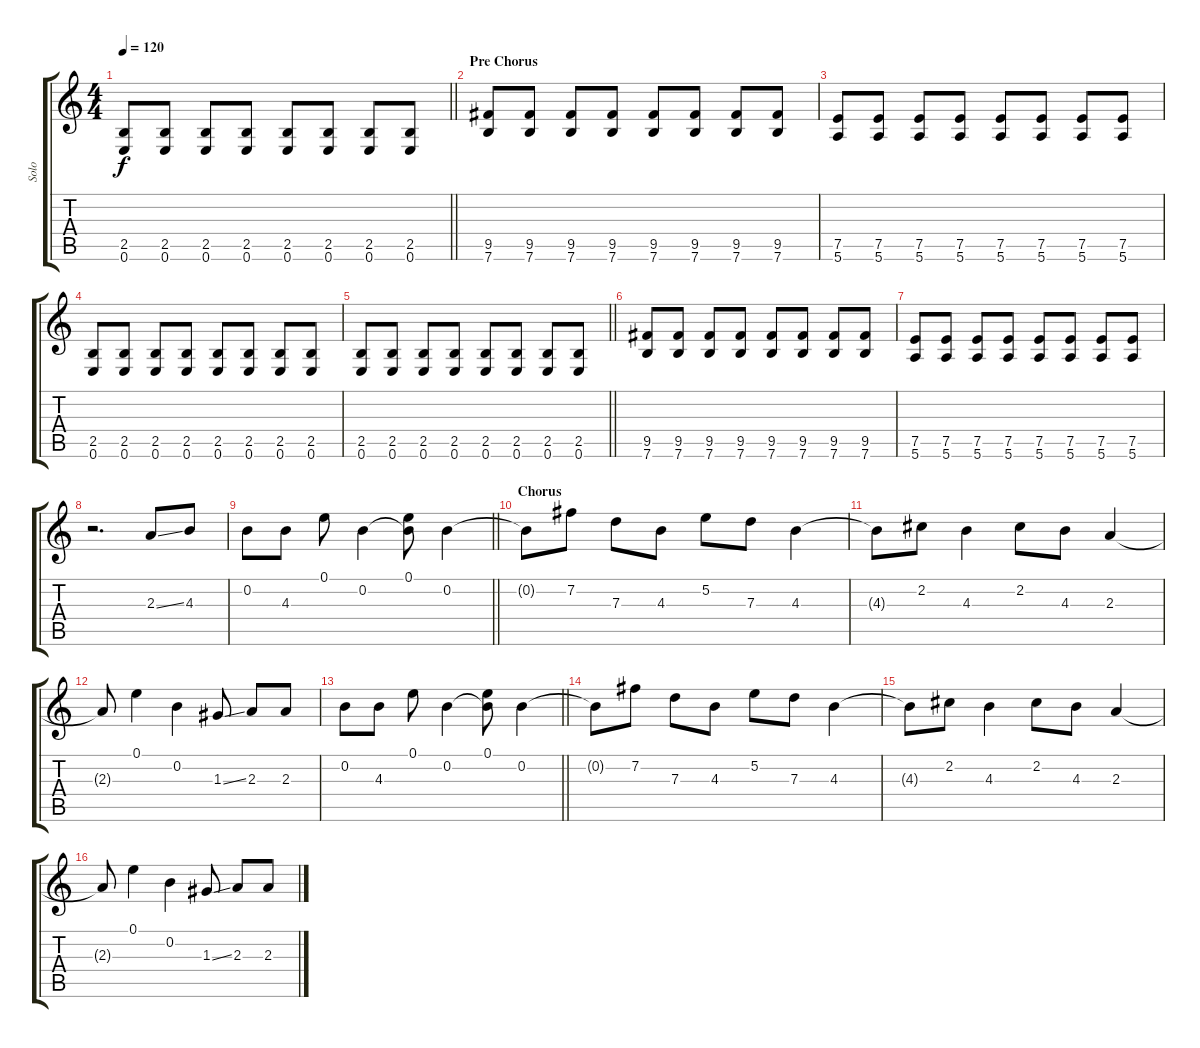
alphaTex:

\track ("Solo" "Solo") {instrument distortionguitar}
\staff {score tabs}
\tuning (E4 B3 G3 D3 A2 E2) {hide}
\ts (4 4)
\tempo 120
\clef g2
\barLineRight lightlight
\ks c
(2.5 0.6).8{dy f volume 6 instrument distortionguitar} (2.5 0.6).8{volume 6 instrument distortionguitar} (2.5 0.6).8{volume 6 instrument distortionguitar} (2.5 0.6).8{volume 6 instrument distortionguitar} (2.5 0.6).8{volume 6 instrument distortionguitar} (2.5 0.6).8{volume 6 instrument distortionguitar} (2.5 0.6).8{volume 6 instrument distortionguitar} (2.5 0.6).8{volume 6 instrument distortionguitar} |
\section ("" "Pre Chorus")
(9.5 7.6).8{volume 6 instrument distortionguitar} (9.5 7.6).8{volume 6 instrument distortionguitar} (9.5 7.6).8{volume 6 instrument distortionguitar} (9.5 7.6).8{volume 6 instrument distortionguitar} (9.5 7.6).8{volume 6 instrument distortionguitar} (9.5 7.6).8{volume 6 instrument distortionguitar} (9.5 7.6).8{volume 6 instrument distortionguitar} (9.5 7.6).8{volume 6 instrument distortionguitar} |
(7.5 5.6).8{volume 6 instrument distortionguitar} (7.5 5.6).8{volume 6 instrument distortionguitar} (7.5 5.6).8{volume 6 instrument distortionguitar} (7.5 5.6).8{volume 6 instrument distortionguitar} (7.5 5.6).8{volume 6 instrument distortionguitar} (7.5 5.6).8{volume 6 instrument distortionguitar} (7.5 5.6).8{volume 6 instrument distortionguitar} (7.5 5.6).8{volume 6 instrument distortionguitar} |
(2.5 0.6).8{volume 6 instrument distortionguitar} (2.5 0.6).8{volume 6 instrument distortionguitar} (2.5 0.6).8{volume 6 instrument distortionguitar} (2.5 0.6).8{volume 6 instrument distortionguitar} (2.5 0.6).8{volume 6 instrument distortionguitar} (2.5 0.6).8{volume 6 instrument distortionguitar} (2.5 0.6).8{volume 6 instrument distortionguitar} (2.5 0.6).8{volume 6 instrument distortionguitar} |
\barLineRight lightlight
(2.5 0.6).8{volume 6 instrument distortionguitar} (2.5 0.6).8{volume 6 instrument distortionguitar} (2.5 0.6).8{volume 6 instrument distortionguitar} (2.5 0.6).8{volume 6 instrument distortionguitar} (2.5 0.6).8{volume 6 instrument distortionguitar} (2.5 0.6).8{volume 6 instrument distortionguitar} (2.5 0.6).8{volume 6 instrument distortionguitar} (2.5 0.6).8{volume 6 instrument distortionguitar} |
(9.5 7.6).8{volume 6 instrument distortionguitar} (9.5 7.6).8{volume 6 instrument distortionguitar} (9.5 7.6).8{volume 6 instrument distortionguitar} (9.5 7.6).8{volume 6 instrument distortionguitar} (9.5 7.6).8{volume 6 instrument distortionguitar} (9.5 7.6).8{volume 6 instrument distortionguitar} (9.5 7.6).8{volume 6 instrument distortionguitar} (9.5 7.6).8{volume 6 instrument distortionguitar} |
(7.5 5.6).8{volume 6 instrument distortionguitar} (7.5 5.6).8{volume 6 instrument distortionguitar} (7.5 5.6).8{volume 6 instrument distortionguitar} (7.5 5.6).8{volume 6 instrument distortionguitar} (7.5 5.6).8{volume 6 instrument distortionguitar} (7.5 5.6).8{volume 6 instrument distortionguitar} (7.5 5.6).8{volume 6 instrument distortionguitar} (7.5 5.6).8{volume 6 instrument distortionguitar} |
r.2{d volume 13} 2.3{ss}.8 4.3.8 |
\barLineRight lightlight
0.2.8 4.3.8 0.1.8 0.2.4 (0.1 0.2{t}).8 0.2.4 |
\section ("" "Chorus")
0.2{t}.8 7.2.8 7.3.8 4.3.8 5.2.8 7.3.8 4.3.4 |
4.3{t}.8 2.2.8 4.3.4 2.2.8 4.3.8 2.3.4 |
2.3{t}.8 0.1.4 0.2.4 1.3{ss}.8 2.3.8 2.3.8 |
\barLineRight lightlight
0.2.8 4.3.8 0.1.8 0.2.4 (0.1 0.2{t}).8 0.2.4 |
0.2{t}.8 7.2.8 7.3.8 4.3.8 5.2.8 7.3.8 4.3.4 |
4.3{t}.8 2.2.8 4.3.4 2.2.8 4.3.8 2.3.4 |
2.3{t}.8 0.1.4 0.2.4 1.3{ss}.8 2.3.8 2.3.8
